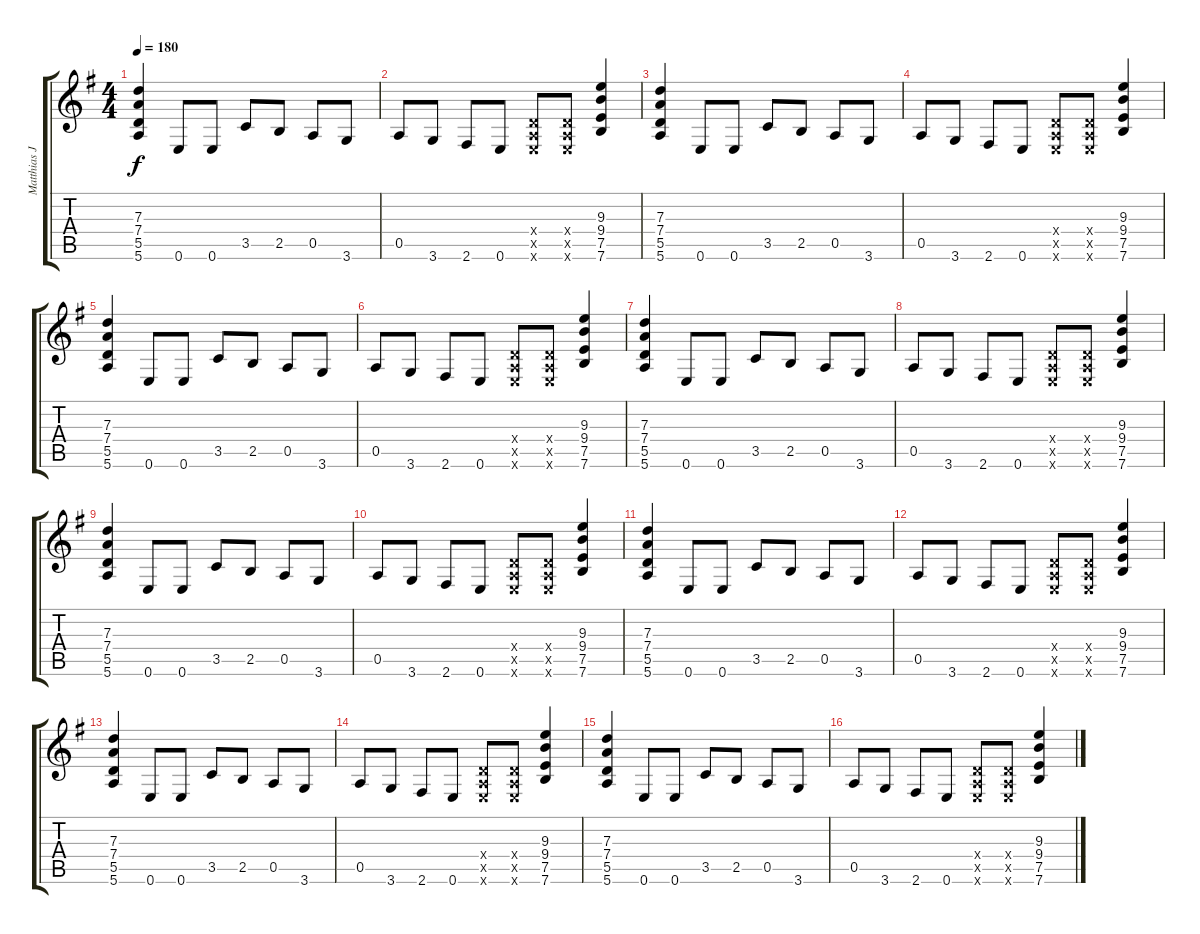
\track ("Matthias Jabs" "Matthias J") {instrument distortionguitar}
\staff {score tabs}
\tuning (E4 B3 G3 D3 A2 E2) {hide}
\ts (4 4)
\tempo 180
\clef g2
\ks eminor
(7.3 7.4 5.5 5.6).4{dy f} 0.6.8 0.6.8 3.5.8 2.5.8 0.5.8 3.6.8 |
0.5.8 3.6.8 2.6.8 0.6.8 (0.4{x} 0.5{x} 0.6{x}).8 (0.4{x} 0.5{x} 0.6{x}).8 (9.3 9.4 7.5 7.6).4 |
(7.3 7.4 5.5 5.6).4 0.6.8 0.6.8 3.5.8 2.5.8 0.5.8 3.6.8 |
0.5.8 3.6.8 2.6.8 0.6.8 (0.4{x} 0.5{x} 0.6{x}).8 (0.4{x} 0.5{x} 0.6{x}).8 (9.3 9.4 7.5 7.6).4 |
(7.3 7.4 5.5 5.6).4 0.6.8 0.6.8 3.5.8 2.5.8 0.5.8 3.6.8 |
0.5.8 3.6.8 2.6.8 0.6.8 (0.4{x} 0.5{x} 0.6{x}).8 (0.4{x} 0.5{x} 0.6{x}).8 (9.3 9.4 7.5 7.6).4 |
(7.3 7.4 5.5 5.6).4 0.6.8 0.6.8 3.5.8 2.5.8 0.5.8 3.6.8 |
0.5.8 3.6.8 2.6.8 0.6.8 (0.4{x} 0.5{x} 0.6{x}).8 (0.4{x} 0.5{x} 0.6{x}).8 (9.3 9.4 7.5 7.6).4 |
(7.3 7.4 5.5 5.6).4 0.6.8 0.6.8 3.5.8 2.5.8 0.5.8 3.6.8 |
0.5.8 3.6.8 2.6.8 0.6.8 (0.4{x} 0.5{x} 0.6{x}).8 (0.4{x} 0.5{x} 0.6{x}).8 (9.3 9.4 7.5 7.6).4 |
(7.3 7.4 5.5 5.6).4 0.6.8 0.6.8 3.5.8 2.5.8 0.5.8 3.6.8 |
0.5.8 3.6.8 2.6.8 0.6.8 (0.4{x} 0.5{x} 0.6{x}).8 (0.4{x} 0.5{x} 0.6{x}).8 (9.3 9.4 7.5 7.6).4 |
(7.3 7.4 5.5 5.6).4 0.6.8 0.6.8 3.5.8 2.5.8 0.5.8 3.6.8 |
0.5.8 3.6.8 2.6.8 0.6.8 (0.4{x} 0.5{x} 0.6{x}).8 (0.4{x} 0.5{x} 0.6{x}).8 (9.3 9.4 7.5 7.6).4 |
(7.3 7.4 5.5 5.6).4 0.6.8 0.6.8 3.5.8 2.5.8 0.5.8 3.6.8 |
0.5.8 3.6.8 2.6.8 0.6.8 (0.4{x} 0.5{x} 0.6{x}).8 (0.4{x} 0.5{x} 0.6{x}).8 (9.3 9.4 7.5 7.6).4
